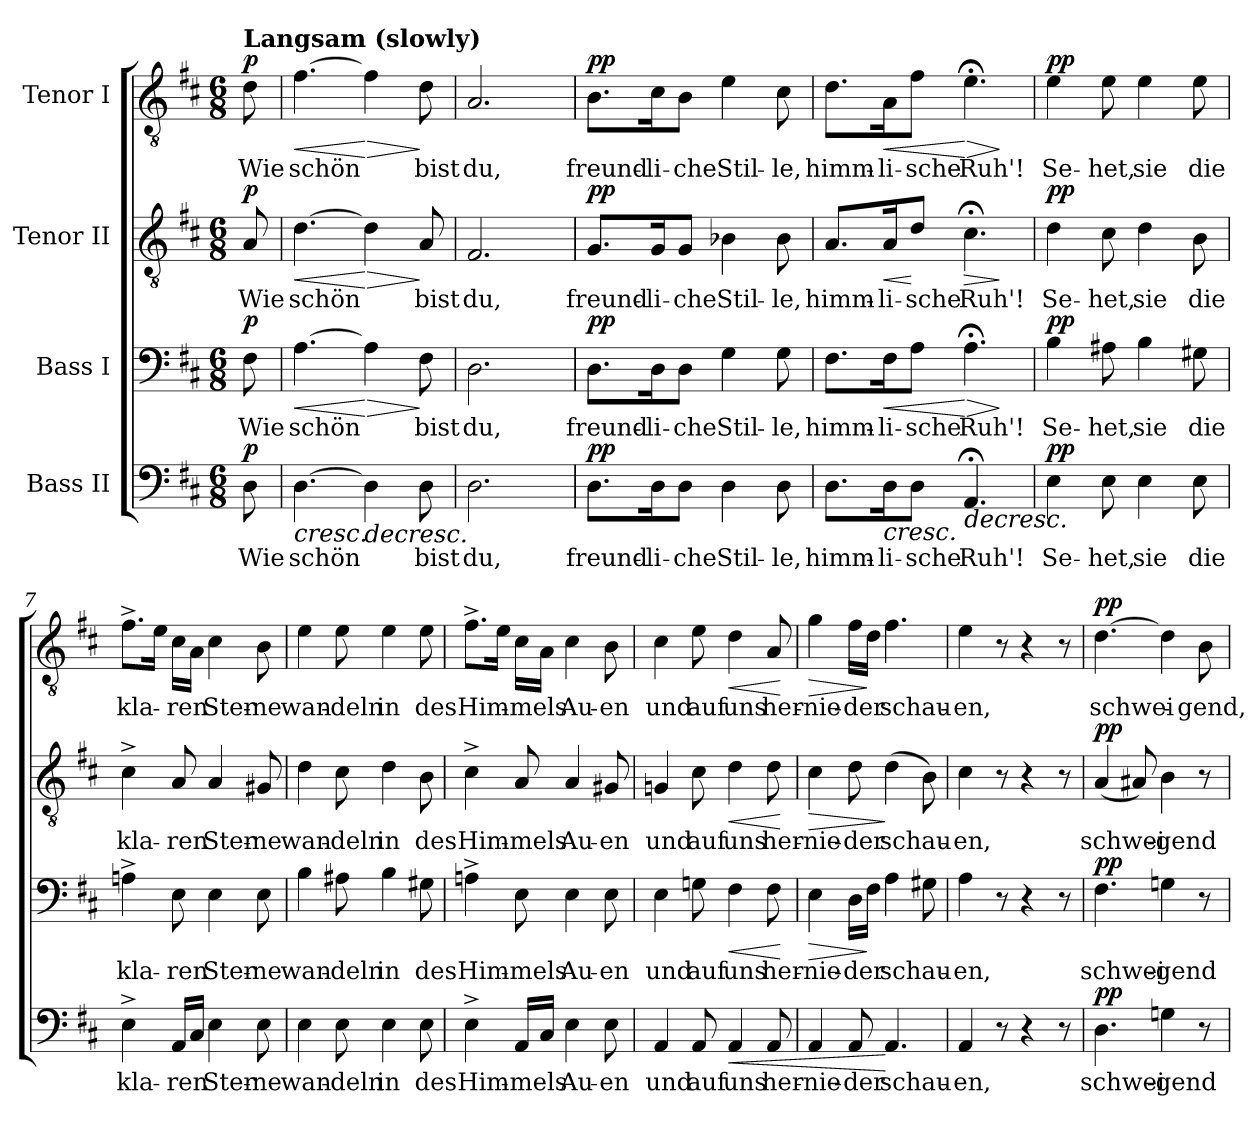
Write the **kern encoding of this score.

**kern	**text	**dynam	**kern	**text	**dynam	**kern	**text	**dynam	**kern	**text	**dynam
*part4	*part4	*part4	*part3	*part3	*part3	*part2	*part2	*part2	*part1	*part1	*part1
*staff4	*staff4	*staff4	*staff3	*staff3	*staff3	*staff2	*staff2	*staff2	*staff1	*staff1	*staff1
*I"Bass II	*	*	*I"Bass I	*	*	*I"Tenor II	*	*	*I"Tenor I	*	*
*clefF4	*	*	*clefF4	*	*	*clefGv2	*	*	*clefGv2	*	*
*k[f#c#]	*	*	*k[f#c#]	*	*	*k[f#c#]	*	*	*k[f#c#]	*	*
*D:	*	*	*D:	*	*	*D:	*	*	*D:	*	*
*M6/8	*	*	*M6/8	*	*	*M6/8	*	*	*M6/8	*	*
=1	=1	=1	=1	=1	=1	=1	=1	=1	=1	=1	=1
!	!	!	!	!	!	!	!	!	!LO:TX:a:B:t=Langsam (slowly)	!	!
!	!LO:LY:b	!LO:DY:b	!	!LO:LY:b	!LO:DY:b	!	!LO:LY:b	!LO:DY:b	!	!LO:LY:b	!LO:DY:b
8D\	Wie	p	8F#\	Wie	p	8A/	Wie	p	8d\	Wie	p
=2	=2	=2	=2	=2	=2	=2	=2	=2	=2	=2	=2
!	!LO:LY:b	!LO:HP:b	!	!LO:LY:b	!LO:HP:b	!	!LO:LY:b	!LO:HP:b	!	!LO:LY:b	!LO:HP:b
[4.D\	schön	<	[4.A\	schön	<	[4.d\	schön	<	[4.f#\	schön	<
!	!	!LO:HP:b	!	!	!LO:HP:n=1:b	!	!	!LO:HP:n=1:b	!	!	!LO:HP:n=1:b
4D\]	.	>	4A\]	.	[ >	4d\]	.	[ >	4f#\]	.	[ >
!	!LO:LY:b	!	!	!LO:LY:b	!	!	!LO:LY:b	!	!	!LO:LY:b	!
8D\	bist	[	8F#\	bist	]	8A/	bist	]	8d\	bist	]
=3	=3	=3	=3	=3	=3	=3	=3	=3	=3	=3	=3
!	!LO:LY:b	!	!	!LO:LY:b	!	!	!LO:LY:b	!	!	!LO:LY:b	!
2.D\	du,	.	2.D\	du,	.	2.F#/	du,	.	2.A/	du,	.
=4	=4	=4	=4	=4	=4	=4	=4	=4	=4	=4	=4
!	!LO:LY:b	!LO:DY:b	!	!LO:LY:b	!LO:DY:b	!	!LO:LY:b	!LO:DY:b	!	!LO:LY:b	!LO:DY:b
8.D\L	freund-	pp	8.D\L	freund-	pp	8.G/L	freund-	pp	8.B\L	freund-	pp
!	!LO:LY:b	!	!	!LO:LY:b	!	!	!LO:LY:b	!	!	!LO:LY:b	!
16D\K	-li-	.	16D\K	-li-	.	16G/K	-li-	.	16c#\K	-li-	.
!	!LO:LY:b	!	!	!LO:LY:b	!	!	!LO:LY:b	!	!	!LO:LY:b	!
8D\J	-che	.	8D\J	-che	.	8G/J	-che	.	8B\J	-che	.
!	!LO:LY:b	!	!	!LO:LY:b	!	!	!LO:LY:b	!	!	!LO:LY:b	!
4D\	Stil-	.	4G\	Stil-	.	4B-X\	Stil-	.	4e\	Stil-	.
!	!LO:LY:b	!	!	!LO:LY:b	!	!	!LO:LY:b	!	!	!LO:LY:b	!
8D\	-le,	.	8G\	-le,	.	8B-\	-le,	.	8c#\	-le,	.
=5	=5	=5	=5	=5	=5	=5	=5	=5	=5	=5	=5
!	!LO:LY:b	!	!	!LO:LY:b	!	!	!LO:LY:b	!	!	!LO:LY:b	!
8.D\L	himm-	.	8.F#\L	himm-	.	8.A/L	himm-	.	8.d\L	himm-	.
!	!LO:LY:b	!LO:HP:b	!	!LO:LY:b	!LO:HP:b	!	!LO:LY:b	!LO:HP:b	!	!LO:LY:b	!LO:HP:b
16D\K	-li-	<	16F#\K	-li-	<	16A/K	-li-	<	16A\K	-li-	<
!	!LO:LY:b	!	!	!LO:LY:b	!	!	!LO:LY:b	!	!	!LO:LY:b	!
8D\J	-sche	]	8A\J	-sche	.	8d/J	-sche	[	8f#\J	-sche	.
!	!LO:LY:b	!LO:HP:b	!	!LO:LY:b	!LO:HP:n=1:b	!	!LO:LY:b	!LO:HP:b	!	!LO:LY:b	!LO:HP:n=1:b
4.AA;</	Ruh'!	>	4.A;<\	Ruh'!	[ >	4.c#;<\	Ruh'!	>	4.e;<\	Ruh'!	[ >
.	.	[	.	.	]	.	.	]	.	.	]
!!LO:LB:g=z
=6	=6	=6	=6	=6	=6	=6	=6	=6	=6	=6	=6
!	!LO:LY:b	!LO:DY:b	!	!LO:LY:b	!LO:DY:b	!	!LO:LY:b	!LO:DY:b	!	!LO:LY:b	!LO:DY:b
4E\	Se-	pp	4B\	Se-	pp	4d\	Se-	pp	4e\	Se-	pp
!	!LO:LY:b	!	!	!LO:LY:b	!	!	!LO:LY:b	!	!	!LO:LY:b	!
8E\	-het,	.	8A#X\	-het,	.	8c#\	-het,	.	8e\	-het,	.
!	!LO:LY:b	!	!	!LO:LY:b	!	!	!LO:LY:b	!	!	!LO:LY:b	!
4E\	sie	.	4B\	sie	.	4d\	sie	.	4e\	sie	.
!	!LO:LY:b	!	!	!LO:LY:b	!	!	!LO:LY:b	!	!	!LO:LY:b	!
8E\	die	.	8G#X\	die	.	8B\	die	.	8e\	die	.
=7	=7	=7	=7	=7	=7	=7	=7	=7	=7	=7	=7
!	!LO:LY:b	!	!	!LO:LY:b	!	!	!LO:LY:b	!	!	!LO:LY:b	!
4E^\	kla-	.	4An^\	kla-	.	4c#^\	kla-	.	8.f#^\L	kla-	.
.	.	.	.	.	.	.	.	.	16e\Jk	.	.
!	!LO:LY:b	!	!	!LO:LY:b	!	!	!LO:LY:b	!	!	!LO:LY:b	!
16AA/LL	-ren	.	8E\	-ren	.	8A/	-ren	.	16c#\LL	-ren	.
16C#/JJ	.	.	.	.	.	.	.	.	16A\JJ	.	.
!	!LO:LY:b	!	!	!LO:LY:b	!	!	!LO:LY:b	!	!	!LO:LY:b	!
4E\	Ster-	.	4E\	Ster-	.	4A/	Ster-	.	4c#\	Ster-	.
!	!LO:LY:b	!	!	!LO:LY:b	!	!	!LO:LY:b	!	!	!LO:LY:b	!
8E\	-ne	.	8E\	-ne	.	8G#X/	-ne	.	8B\	-ne	.
=8	=8	=8	=8	=8	=8	=8	=8	=8	=8	=8	=8
!	!LO:LY:b	!	!	!LO:LY:b	!	!	!LO:LY:b	!	!	!LO:LY:b	!
4E\	wan-	.	4B\	wan-	.	4d\	wan-	.	4e\	wan-	.
!	!LO:LY:b	!	!	!LO:LY:b	!	!	!LO:LY:b	!	!	!LO:LY:b	!
8E\	-deln	.	8A#X\	-deln	.	8c#\	-deln	.	8e\	-deln	.
!	!LO:LY:b	!	!	!LO:LY:b	!	!	!LO:LY:b	!	!	!LO:LY:b	!
4E\	in	.	4B\	in	.	4d\	in	.	4e\	in	.
!	!LO:LY:b	!	!	!LO:LY:b	!	!	!LO:LY:b	!	!	!LO:LY:b	!
8E\	des	.	8G#X\	des	.	8B\	des	.	8e\	des	.
=9	=9	=9	=9	=9	=9	=9	=9	=9	=9	=9	=9
!	!LO:LY:b	!	!	!LO:LY:b	!	!	!LO:LY:b	!	!	!LO:LY:b	!
4E^\	Him-	.	4An^\	Him-	.	4c#^\	Him-	.	8.f#^\L	Him-	.
.	.	.	.	.	.	.	.	.	16e\Jk	.	.
!	!LO:LY:b	!	!	!LO:LY:b	!	!	!LO:LY:b	!	!	!LO:LY:b	!
16AA/LL	-mels	.	8E\	-mels	.	8A/	-mels	.	16c#\LL	-mels	.
16C#/JJ	.	.	.	.	.	.	.	.	16A\JJ	.	.
!	!LO:LY:b	!	!	!LO:LY:b	!	!	!LO:LY:b	!	!	!LO:LY:b	!
4E\	Au-	.	4E\	Au-	.	4A/	Au-	.	4c#\	Au-	.
!	!LO:LY:b	!	!	!LO:LY:b	!	!	!LO:LY:b	!	!	!LO:LY:b	!
8E\	-en	.	8E\	-en	.	8G#X/	-en	.	8B\	-en	.
!!LO:PB:g=z
=10	=10	=10	=10	=10	=10	=10	=10	=10	=10	=10	=10
!	!LO:LY:b	!	!	!LO:LY:b	!	!	!LO:LY:b	!	!	!LO:LY:b	!
4AA/	und	.	4E\	und	.	4Gn/	und	.	4c#\	und	.
!	!LO:LY:b	!	!	!LO:LY:b	!	!	!LO:LY:b	!	!	!LO:LY:b	!
8AA/	auf	.	8Gn\	auf	.	8c#\	auf	.	8e\	auf	.
!	!LO:LY:b	!LO:HP:b	!	!LO:LY:b	!LO:HP:b	!	!LO:LY:b	!LO:HP:b	!	!LO:LY:b	!LO:HP:b
4AA/	uns	<	4F#\	uns	<	4d\	uns	<	4d\	uns	<
!	!LO:LY:b	!	!	!LO:LY:b	!	!	!LO:LY:b	!	!	!LO:LY:b	!
8AA/	her-	.	8F#\	her-	.	8d\	her-	.	8A/	her-	.
.	.	]	.	.	[	.	.	[	.	.	[
=11	=11	=11	=11	=11	=11	=11	=11	=11	=11	=11	=11
!	!LO:LY:b	!	!	!LO:LY:b	!LO:HP:b	!	!LO:LY:b	!LO:HP:b	!	!LO:LY:b	!LO:HP:b
4AA/	-nie-	.	4E\	-nie-	>	4c#\	-nie-	>	4g\	-nie-	>
!	!LO:LY:b	!	!	!LO:LY:b	!	!	!LO:LY:b	!	!	!LO:LY:b	!
8AA/	-der	.	16D\LL	-der	.	8d\	-der	.	16f#\LL	-der	.
.	.	.	16F#\JJ	.	]	.	.	.	16d\JJ	.	]
!	!LO:LY:b	!	!	!LO:LY:b	!	!	!LO:LY:b	!	!	!LO:LY:b	!
4.AA/	schau-	[	4A\	schau-	.	(>4d\	schau-	]	4.f#\	schau-	.
.	.	.	8G#X\	.	.	8B\)	.	.	.	.	.
=12	=12	=12	=12	=12	=12	=12	=12	=12	=12	=12	=12
!	!LO:LY:b	!	!	!LO:LY:b	!	!	!LO:LY:b	!	!	!LO:LY:b	!
4AA/	-en,	.	4A\	-en,	.	4c#\	-en,	.	4e\	-en,	.
8r	.	.	8r	.	.	8r	.	.	8r	.	.
4r	.	.	4r	.	.	4r	.	.	4r	.	.
8r	.	.	8r	.	.	8r	.	.	8r	.	.
=13	=13	=13	=13	=13	=13	=13	=13	=13	=13	=13	=13
!	!LO:LY:b	!LO:DY:b	!	!LO:LY:b	!LO:DY:b	!	!LO:LY:b	!LO:DY:b	!	!LO:LY:b	!LO:DY:b
4.D\	schwei-	pp	4.F#\	schwei-	pp	(<4A/	schwei-	pp	[4.d\	schwei-	pp
.	.	.	.	.	.	8A#X/)	.	.	.	.	.
!	!LO:LY:b	!	!	!LO:LY:b	!	!	!LO:LY:b	!	!	!	!
4Gn\	-gend	.	4Gn\	-gend	.	4B\	-gend	.	4d\]	.	.
!	!	!	!	!	!	!	!	!	!	!LO:LY:b	!
8r	.	.	8r	.	.	8r	.	.	8B\	-gend,	.
=	=	=	=	=	=	=	=	=	=	=	=
*-	*-	*-	*-	*-	*-	*-	*-	*-	*-	*-	*-
